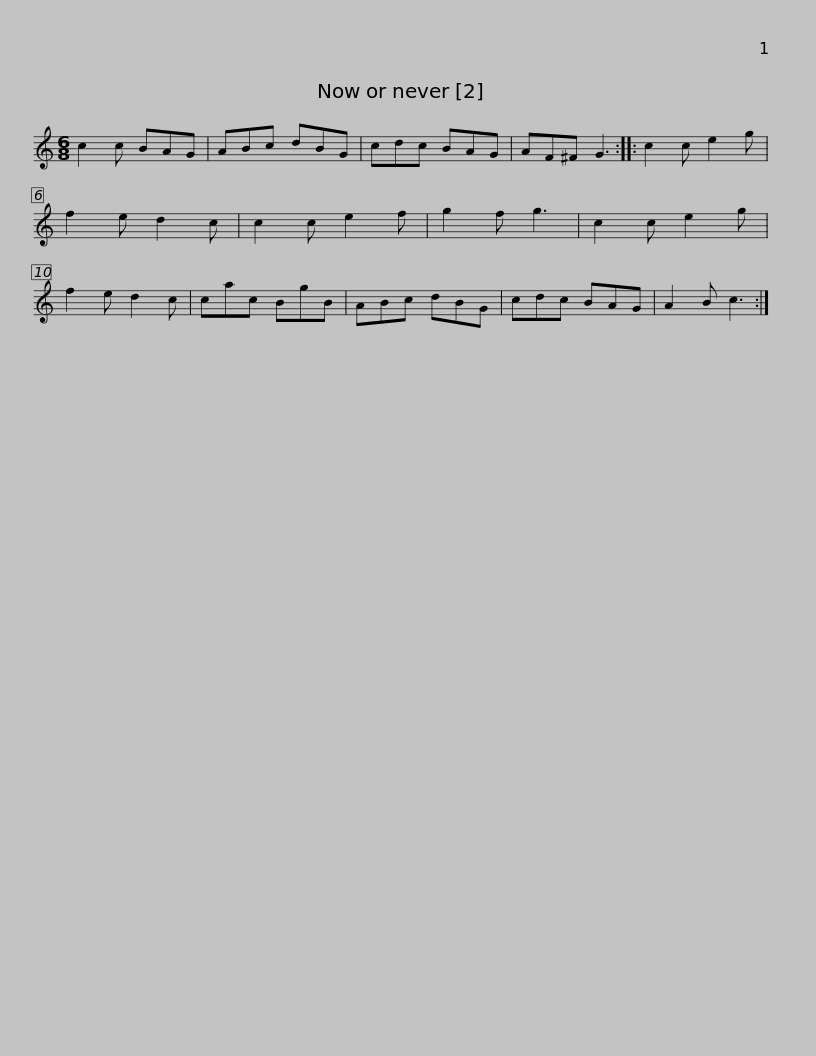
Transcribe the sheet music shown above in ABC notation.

X:1
L:1/8
M:6/8
I:linebreak $
K:C
V:1 treble
V:1
 c2 c BAG | ABc dBG | cdc BAG | AF^F G3 :: c2 c e2 g | %5
 f2 e d2 c | c2 c e2 f | g2 f g3 | c2 c e2 g |$ f2 e d2 c | %10
 cac BgB | ABc dBG | cdc BAG | A2 B c3 :| %14
